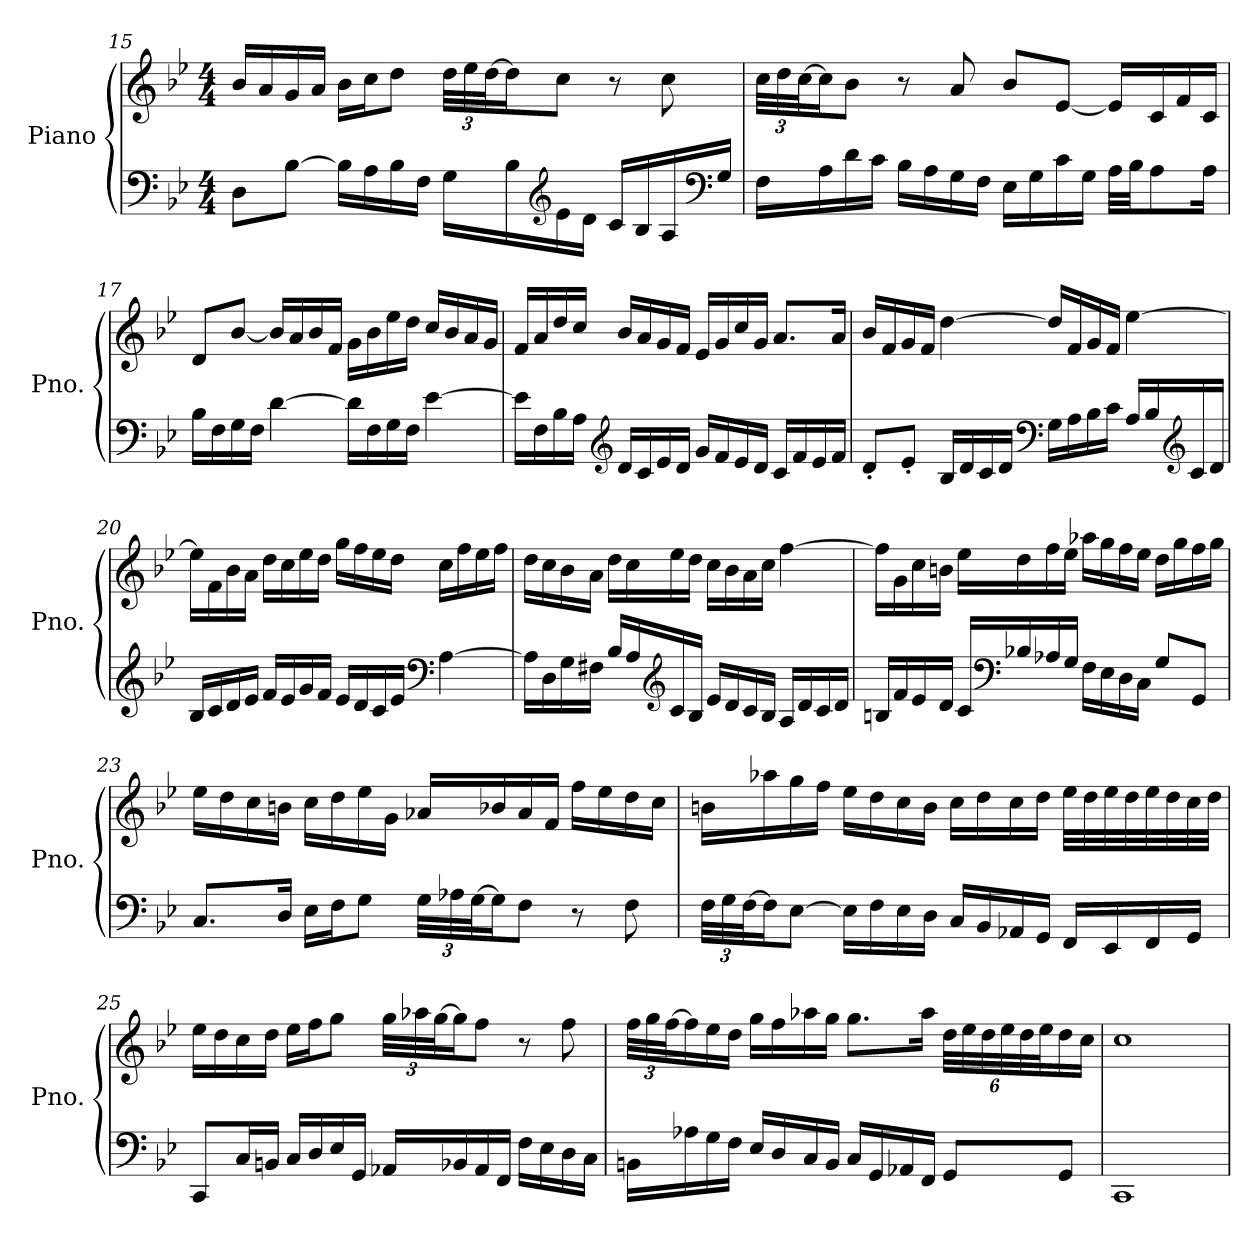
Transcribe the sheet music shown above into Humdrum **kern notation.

**kern	**kern
*part2	*part1
*staff2	*staff1
*I"Piano	*I"Piano
*I'Pno.	*I'Pno.
!!LO:LB:g=z
*clefF4	*clefG2
*k[b-e-]	*k[b-e-]
*M4/4	*M4/4
=15	=15
8D\L	16b-/LL
.	16a/
[8B-\J	16g/
.	16a/JJ
16B-\LL]	16b-\LL
16A\	16cc\J
16B-\	8dd\J
16F\JJ	.
*	*Xbrackettup
16G\LL	48dd\LLL
.	48ee-\
.	[48dd\J
16B-\	16dd\J]
*clefG2	*
16e-\	8cc\J
16d\JJ	.
16c/LL	8r
16B-/	.
16A/	8cc\
*clefF4	*
16G/JJ	.
=16	=16
16F\LL	48cc\LLL
.	48dd\
.	[48cc\J
16A\	16cc\J]
16d\	8b-\J
16c\JJ	.
16B-\LL	8r
16A\	.
16G\	8a/
16F\JJ	.
16E-\LL	8b-/L
16G\	.
16c\	[8e-/J
16G\JJ	.
32A\LLL	16e-/LL]
32B-\JJ	.
8A\	16c/
.	16f/
16A\Jk	16c/JJ
!!LO:LB:g=z
=17	=17
16B-\LL	8d/L
16F\	.
16G\	[8b-/J
16F\JJ	.
[4d\	16b-/LL]
.	16a/
.	16b-/
.	16f/JJ
16d\LL]	16g\LL
16F\	16b-\
16G\	16ee-\
16F\JJ	16dd\JJ
[4e-\	16cc/LL
.	16b-/
.	16a/
.	16g/JJ
=18	=18
16e-\LL]	16f/LL
16F\	16a/
16B-\	16dd/
16A\JJ	16cc/JJ
*clefG2	*
16d/LL	16b-/LL
16c/	16a/
16e-/	16g/
16d/JJ	16f/JJ
16g/LL	16e-/LL
16f/	16g/
16e-/	16cc/
16d/JJ	16g/JJ
16c/LL	8.a/L
16f/	.
16e-/	.
16f/JJ	16a/Jk
!!LO:LB:g=z
=19	=19
8d'/L	16b-/LL
.	16f/
8e-'/J	16g/
.	16f/JJ
16B-/LL	[4dd\
16d/	.
16c/	.
16d/JJ	.
*clefF4	*
16G\LL	16dd/LL]
16A\	16f/
16B-\	16g/
16c\JJ	16f/JJ
16A/LL	[4ee-\
16B-/	.
*clefG2	*
16c/	.
16d/JJ	.
=20	=20
16B-/LL	16ee-\LL]
16c/	16f\
16d/	16b-\
16e-/JJ	16a\JJ
16f/LL	16dd\LL
16e-/	16cc\
16g/	16ee-\
16f/JJ	16dd\JJ
16e-/LL	16gg\LL
16d/	16ff\
16c/	16ee-\
16e-/JJ	16dd\JJ
*clefF4	*
[4A\	16cc\LL
.	16ff\
.	16ee-\
.	16ff\JJ
!!LO:LB:g=z
=21	=21
16A\LL]	16dd\LL
16D\	16cc\
16G\	16b-\
16F#X\JJ	16a\JJ
16B-/LL	16dd\LL
16A/	16cc\
*clefG2	*
16c/	16ee-\
16B-/JJ	16dd\JJ
16e-/LL	16cc\LL
16d/	16b-\
16c/	16a\
16B-/JJ	16cc\JJ
16A/LL	[4ff\
16d/	.
16c/	.
16d/JJ	.
=22	=22
16Bn/LL	16ff\LL]
16f/	16g\
16e-/	16cc\
16d/JJ	16bn\JJ
16c/LL	16ee-\LL
*clefF4	*
16B-X/	16dd\
16A-X/	16ff\
16G/JJ	16ee-\JJ
16F\LL	16aa-X\LL
16E-\	16gg\
16D\	16ff\
16C\JJ	16ee-\JJ
8G/L	16dd\LL
.	16gg\
8GG/J	16ff\
.	16gg\JJ
!!LO:PB:g=z
=23	=23
8.C/L	16ee-\LL
.	16dd\
.	16cc\
16D/Jk	16bn\JJ
16E-\LL	16cc\LL
16F\J	16dd\
8G\J	16ee-\
.	16g\JJ
*Xbrackettup	*
48G\LLL	16a-X/LL
48A-X\	.
[48G\J	.
16G\J]	16b-X/
8F\J	16a-/
.	16f/JJ
8r	16ff\LL
.	16ee-\
8F\	16dd\
.	16cc\JJ
=24	=24
48F\LLL	16bn\LL
48G\	.
[48F\J	.
16F\J]	16aa-X\
[8E-\J	16gg\
.	16ff\JJ
16E-\LL]	16ee-\LL
16F\	16dd\
16E-\	16cc\
16D\JJ	16b\JJ
16C/LL	16cc\LL
16BB-/	16dd\
16AA-X/	16cc\
16GG/JJ	16dd\JJ
16FF/LL	32ee-\LLL
.	32dd\
16EE-/	32ee-\
.	32dd\
16FF/	32ee-\
.	32dd\
16GG/JJ	32cc\
.	32dd\JJJ
!!LO:LB:g=z
=25	=25
8CC/L	16ee-\LL
.	16dd\
16C/L	16cc\
16BBn/JJ	16dd\JJ
16C/LL	16ee-\LL
16D/	16ff\J
16E-/	8gg\J
16GG/JJ	.
16AA-X/LL	48gg\LLL
.	48aa-X\
.	[48gg\J
16BB-X/	16gg\J]
16AA-/	8ff\J
16FF/JJ	.
16F\LL	8r
16E-\	.
16D\	8ff\
16C\JJ	.
=26	=26
16BBn\LL	48ff\LLL
.	48gg\
.	[48ff\J
16A-X\	16ff\]
16G\	16ee-\
16F\JJ	16dd\JJ
16E-/LL	16gg\LL
16D/	16ff\
16C/	16aa-X\
16BB/JJ	16gg\JJ
16C/LL	8.gg\L
16GG/	.
16AA-X/	.
16FF/JJ	16aa-\Jk
8GG/L	48dd\LLL
.	48ee-\
.	48dd\
.	48ee-\
.	48dd\
.	48ee-\J
8GG/J	16dd\
.	16cc\JJ
!!LO:LB:g=z
=27	=27
1CC	1cc
=	=
*-	*-
